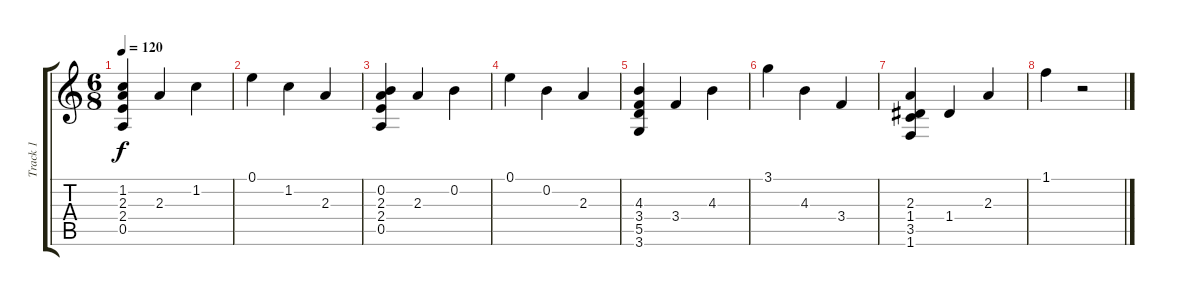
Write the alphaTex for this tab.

\track ("Track 1" "Track 1") {instrument electricguitarjazz}
\staff {score tabs}
\tuning (E4 B3 G3 D3 A2 E2) {hide}
\ts (6 8)
\tempo 120
\clef g2
\ks c
(1.2 2.3 2.4 0.5).4{dy f} 2.3.4 1.2.4 |
0.1.4 1.2.4 2.3.4 |
(0.2 2.3 2.4 0.5).4 2.3.4 0.2.4 |
0.1.4 0.2.4 2.3.4 |
(4.3 3.4 5.5 3.6).4 3.4.4 4.3.4 |
3.1.4 4.3.4 3.4.4 |
(2.3 1.4 3.5 1.6).4 1.4.4 2.3.4 |
1.1.4 r.2
